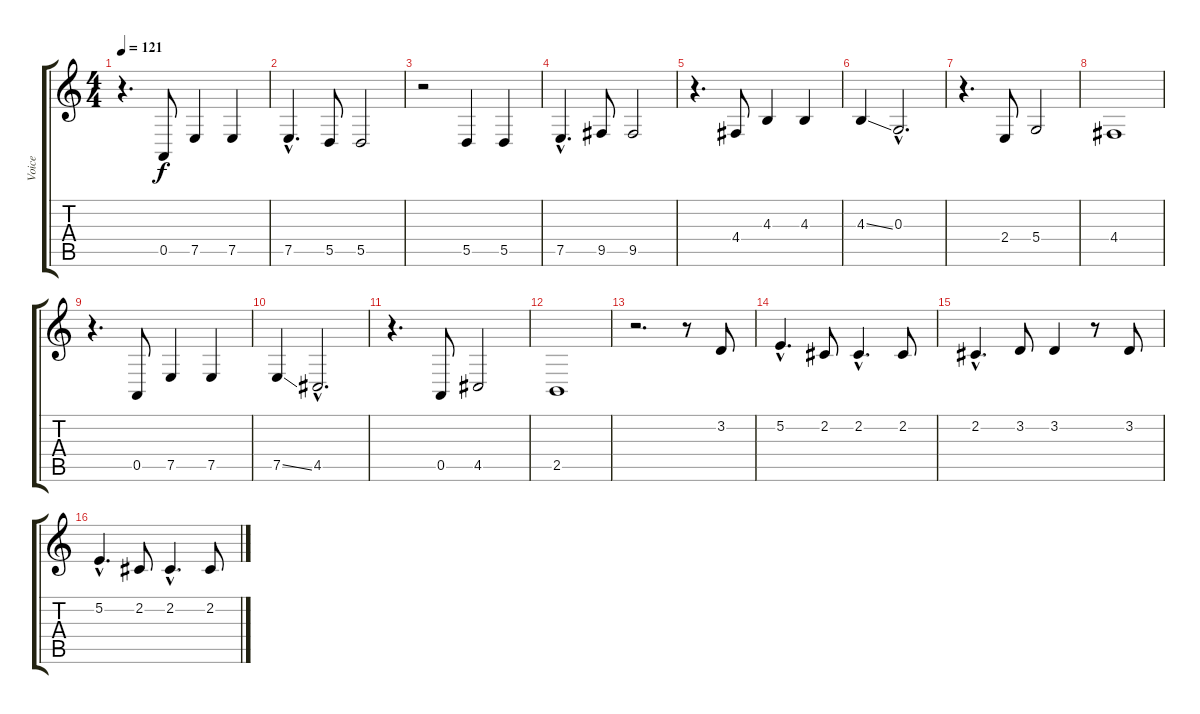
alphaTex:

\track ("Voice" "Voice") {instrument cello}
\staff {score tabs}
\tuning (E4 B3 G3 D3 A2 E2) {hide}
\ts (4 4)
\tempo 121
\clef g2
\ks c
r.4{d dy f} 0.5.8 7.5.4 7.5.4 |
7.5{hac}.4{d} 5.5.8 5.5.2 |
r.2 5.5.4 5.5.4 |
7.5{hac}.4{d} 9.5.8 9.5.2 |
r.4{d} 4.4.8 4.3.4 4.3.4 |
4.3{ss}.4 0.3{hac}.2{d} |
r.4{d} 2.4.8 5.4.2 |
4.4.1 |
r.4{d} 0.5.8 7.5.4 7.5.4 |
7.5{ss}.4 4.5{hac}.2{d} |
r.4{d} 0.5.8 4.5.2 |
2.5.1 |
r.2{d} r.8 3.2.8 |
5.2{hac}.4{d} 2.2.8 2.2{hac}.4{d} 2.2.8 |
2.2{hac}.4{d} 3.2.8 3.2.4 r.8 3.2.8 |
5.2{hac}.4{d} 2.2.8 2.2{hac}.4{d} 2.2.8
